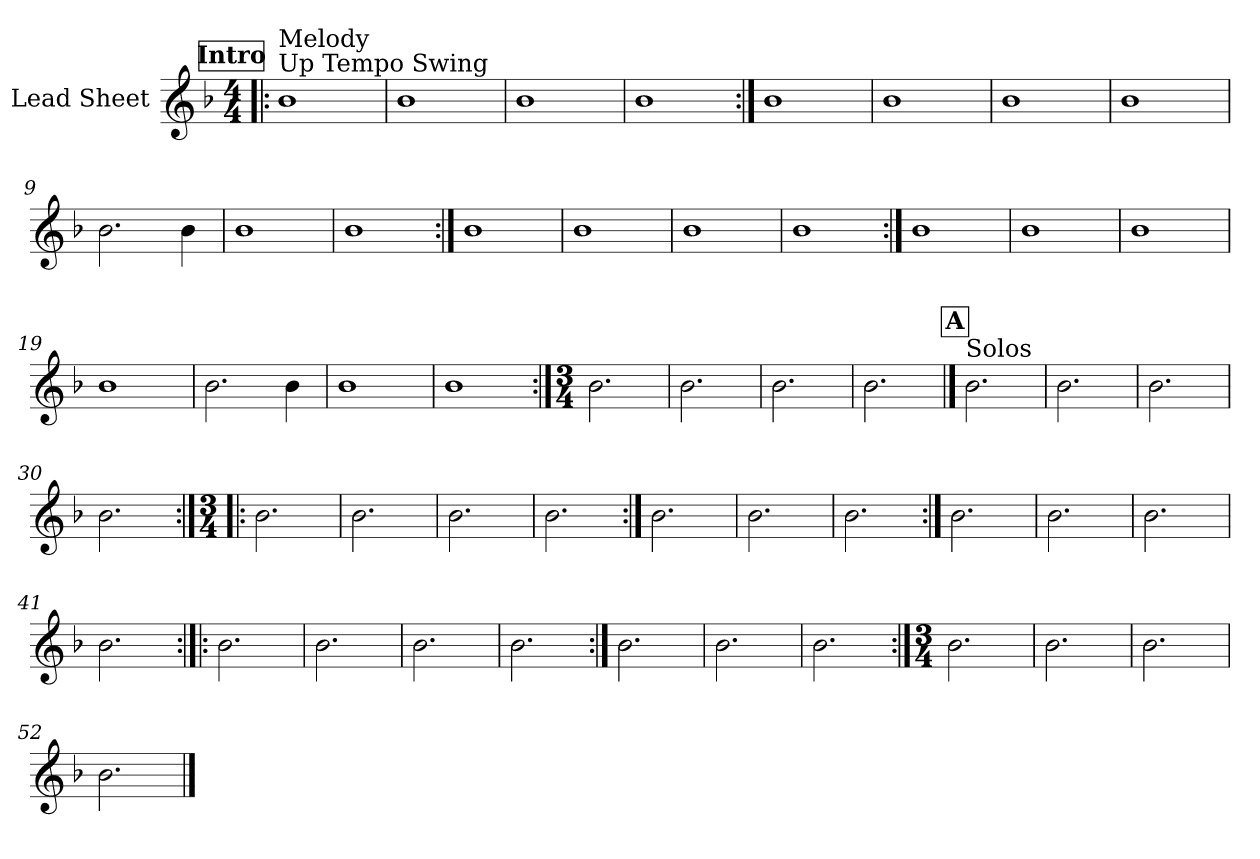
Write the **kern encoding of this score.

**kern
*part1
*staff1
*I"Lead Sheet
*clefG2
*k[b-]
*F:
*M4/4
!!LO:REH:place=s1:a:fs=14:t=Intro
=1!|:
!LO:TX:a:t=Up Tempo Swing
!LO:TX:a:t=Melody
1b-
=2
1b-
=3
1b-
=4
1b-
=5:|!
1b-
=6
1b-
=7
1b-
=8
1b-
!!LO:LB:g=z
=9
2.b-\
4b-\
=10
1b-
=11
1b-
!!LO:LB:g=z
=12:|!
1b-
=13
1b-
=14
1b-
=15
1b-
=16:|!
1b-
=17
1b-
=18
1b-
=19
1b-
!!LO:LB:g=z
=20
2.b-\
4b-\
=21
1b-
=22
1b-
!!LO:LB:g=z
=23:|!
*M3/4
2.b-\
=24
2.b-\
=25
2.b-\
=26
2.b-\
!!LO:LB:g=z
!!LO:REH:place=s1:a:fs=14:t=A
==27
!LO:TX:a:t=Solos
2.b-\
=28
2.b-\
=29
2.b-\
=30
2.b-\
=31:|!|:
*M3/4
2.b-\
=32
2.b-\
=33
2.b-\
=34
2.b-\
!!LO:LB:g=z
=35:|!
2.b-\
=36
2.b-\
=37
2.b-\
!!LO:LB:g=z
=38:|!
2.b-\
=39
2.b-\
=40
2.b-\
=41
2.b-\
=42:|!|:
2.b-\
=43
2.b-\
=44
2.b-\
=45
2.b-\
!!LO:LB:g=z
=46:|!
2.b-\
=47
2.b-\
=48
2.b-\
!!LO:LB:g=z
=49:|!
*M3/4
2.b-\
=50
2.b-\
=51
2.b-\
=52
2.b-\
==
*-
